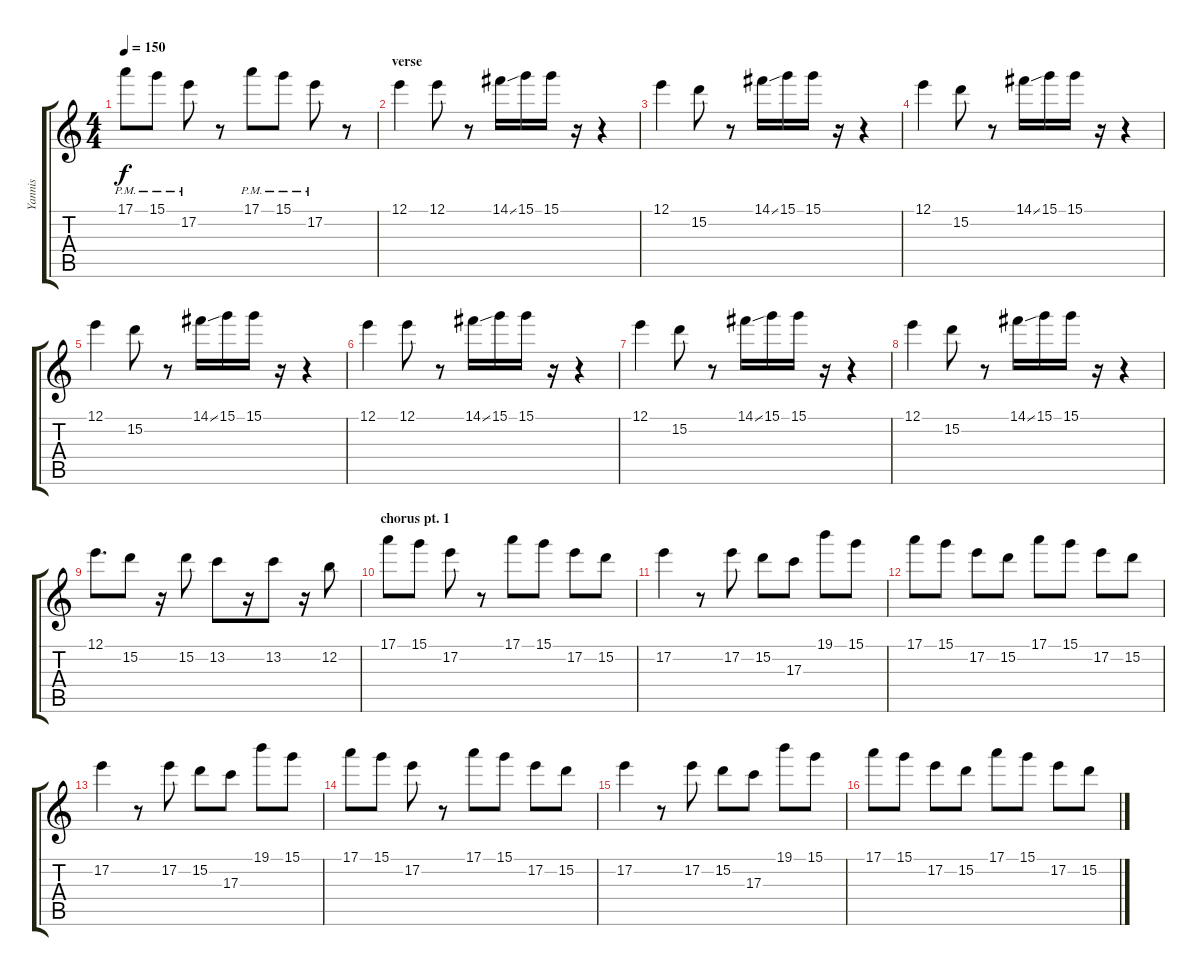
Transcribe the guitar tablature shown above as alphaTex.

\track ("Yannis" "Yannis") {instrument electricguitarclean}
\staff {score tabs}
\tuning (E4 B3 G3 D3 A2 E2) {hide}
\ts (4 4)
\tempo 150
\clef g2
\ks c
17.1{pm}.8{dy f} 15.1{pm}.8 17.2{pm}.8 r.8 17.1{pm}.8 15.1{pm}.8 17.2{pm}.8 r.8 |
\section ("" "verse")
12.1.4 12.1.8 r.8 14.1{ss}.16 15.1.16 15.1.16 r.16 r.4 |
12.1.4 15.2.8 r.8 14.1{ss}.16 15.1.16 15.1.16 r.16 r.4 |
12.1.4 15.2.8 r.8 14.1{ss}.16 15.1.16 15.1.16 r.16 r.4 |
12.1.4 15.2.8 r.8 14.1{ss}.16 15.1.16 15.1.16 r.16 r.4 |
12.1.4 12.1.8 r.8 14.1{ss}.16 15.1.16 15.1.16 r.16 r.4 |
12.1.4 15.2.8 r.8 14.1{ss}.16 15.1.16 15.1.16 r.16 r.4 |
12.1.4 15.2.8 r.8 14.1{ss}.16 15.1.16 15.1.16 r.16 r.4 |
12.1.8{d} 15.2.8 r.16 15.2.8 13.2.8 r.16 13.2.8 r.16 12.2.8 |
\section ("" "chorus pt. 1")
17.1.8 15.1.8 17.2.8 r.8 17.1.8 15.1.8 17.2.8 15.2.8 |
17.2.4 r.8 17.2.8 15.2.8 17.3.8 19.1.8 15.1.8 |
17.1.8 15.1.8 17.2.8 15.2.8 17.1.8 15.1.8 17.2.8 15.2.8 |
17.2.4 r.8 17.2.8 15.2.8 17.3.8 19.1.8 15.1.8 |
17.1.8 15.1.8 17.2.8 r.8 17.1.8 15.1.8 17.2.8 15.2.8 |
17.2.4 r.8 17.2.8 15.2.8 17.3.8 19.1.8 15.1.8 |
17.1.8 15.1.8 17.2.8 15.2.8 17.1.8 15.1.8 17.2.8 15.2.8
